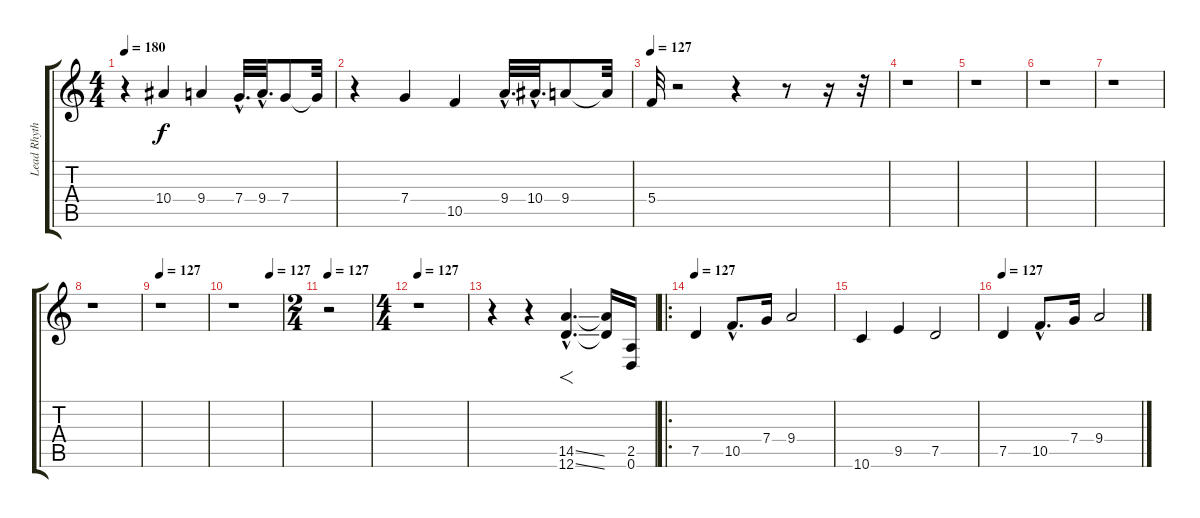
\track ("Lead Rhythm" "Lead Rhyth") {instrument distortionguitar}
\staff {score tabs}
\tuning (D4 A3 F3 C3 G2 D2) {hide}
\ts (4 4)
\tempo 180
\clef g2
\ks c
r.4{dy f} 10.4.4 9.4.4 7.4{hac}.32{d} 9.4{hac}.32{d} 7.4.8 7.4{t}.32 |
r.4 7.4.4 10.5.4 9.4{hac}.32{d} 10.4{hac}.32{d} 9.4.8 9.4{t}.32 |
\tempo 127
5.4.32 r.2 r.4 r.8 r.16 r.32 |
r.1 |
r.1 |
r.1 |
r.1 |
r.1 |
\tempo 127
r.1 |
\tempo (127 0.75)
r.1 |
\ts (2 4)
\tempo 127
r.2 |
\ts (4 4)
\tempo 127
r.1 |
r.4{volume 11 instrument distortionguitar} r.4{volume 11} (14.5{ss hac} 12.6{ss hac}).4{f d} (14.5{t} 12.6{t}).16 (2.5 0.6).16 |
\ro
\tempo 127
7.5.4 10.5{hac}.8{d} 7.4.16 9.4.2 |
10.6.4 9.5.4 7.5.2 |
\tempo 127
7.5.4 10.5{hac}.8{d} 7.4.16 9.4.2
